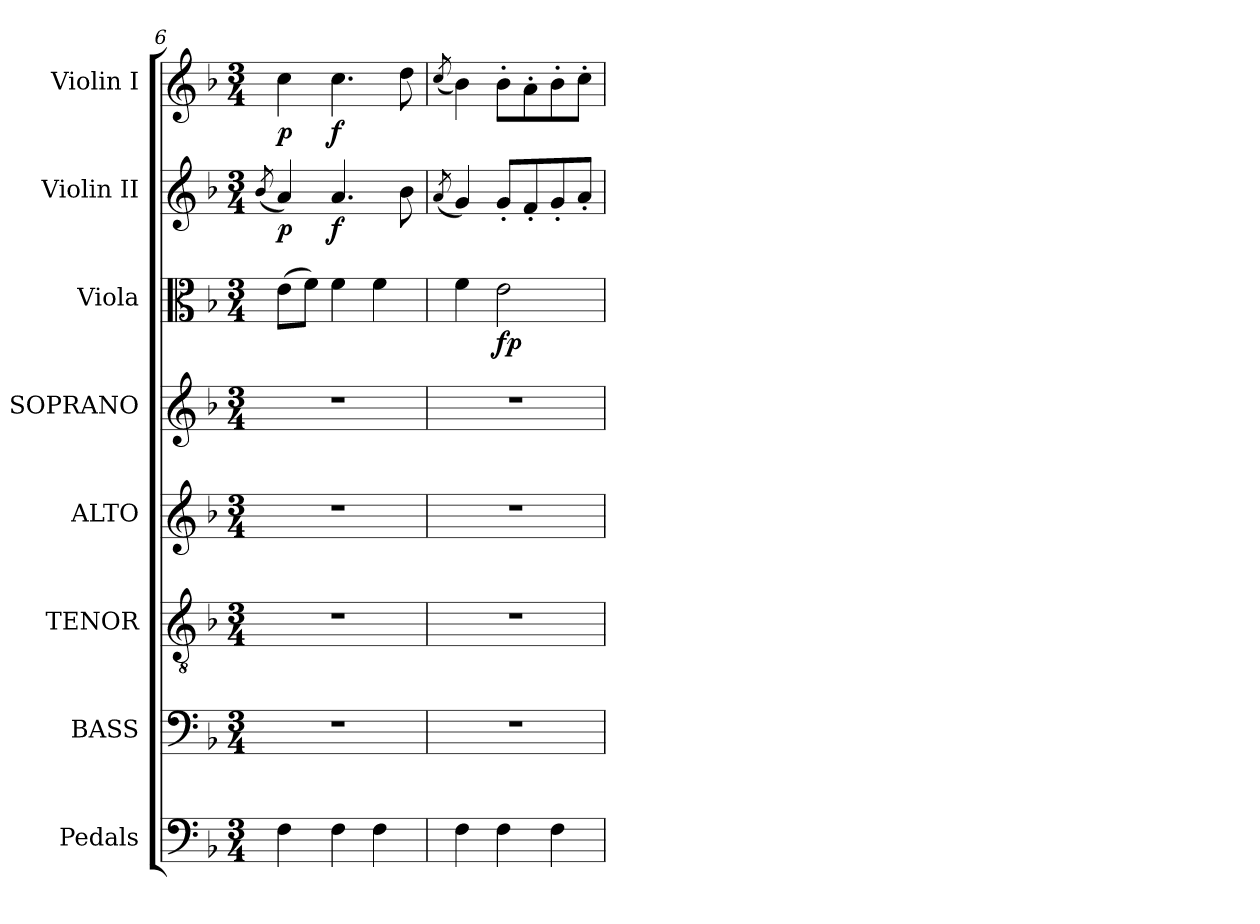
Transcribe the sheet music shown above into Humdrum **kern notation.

**kern	**kern	**kern	**kern	**kern	**kern	**dynam	**kern	**dynam	**kern	**dynam
*part8	*part7	*part6	*part5	*part4	*part3	*part3	*part2	*part2	*part1	*part1
*staff8	*staff7	*staff6	*staff5	*staff4	*staff3	*staff3	*staff2	*staff2	*staff1	*staff1
*I"Pedals	*I"BASS	*I"TENOR	*I"ALTO	*I"SOPRANO	*I"Viola	*	*I"Violin II	*	*I"Violin I	*
*	*I'B.	*I'T.	*I'A.	*I'S.	*I'Vla.	*	*I'Vln. II	*	*I'Vln. I	*
*clefF4	*clefF4	*clefGv2	*clefG2	*clefG2	*clefC3	*	*clefG2	*	*clefG2	*
*	*	*ITrd7c12	*	*	*	*	*	*	*	*
*k[b-]	*k[b-]	*k[b-]	*k[b-]	*k[b-]	*k[b-]	*	*k[b-]	*	*k[b-]	*
*F:	*F:	*F:	*F:	*F:	*F:	*	*F:	*	*F:	*
*M3/4	*M3/4	*M3/4	*M3/4	*M3/4	*M3/4	*	*M3/4	*	*M3/4	*
=6	=6	=6	=6	=6	=6	=6	=6	=6	=6	=6
.	.	.	.	.	.	.	(8qb-i/	.	.	.
!	!LO:N:vis=1	!LO:N:vis=1	!LO:N:vis=1	!LO:N:vis=1	!	!	!	!	!	!
4Fi\	2.r	2.r	2.r	2.r	(8ei\L	.	4ai/)	p	4cci\	p
.	.	.	.	.	8fi\J)	.	.	.	.	.
4Fi\	.	.	.	.	4fi\	.	4.ai/	f	4.cci\	f
4Fi\	.	.	.	.	4fi\	.	.	.	.	.
.	.	.	.	.	.	.	8b-i\	.	8ddi\	.
=7	=7	=7	=7	=7	=7	=7	=7	=7	=7	=7
.	.	.	.	.	.	.	(8qai/	.	(8qcci/	.
!	!LO:N:vis=1	!LO:N:vis=1	!LO:N:vis=1	!LO:N:vis=1	!	!	!	!	!	!
4Fi\	2.r	2.r	2.r	2.r	4fi\	.	4gi/)	.	4b-i\)	.
4Fi\	.	.	.	.	2ei\	fp	8g'i/L	.	8b-'i\L	.
.	.	.	.	.	.	.	8f'i/	.	8a'i\	.
4Fi\	.	.	.	.	.	.	8g'i/	.	8b-'i\	.
.	.	.	.	.	.	.	8a'i/J	.	8cc'i\J	.
=	=	=	=	=	=	=	=	=	=	=
*-	*-	*-	*-	*-	*-	*-	*-	*-	*-	*-
